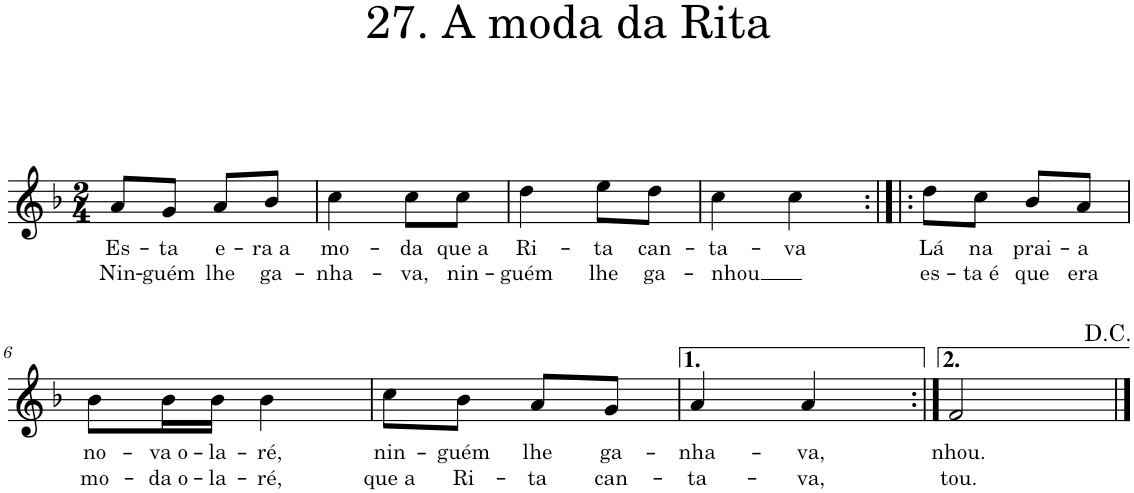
**kern	**text	**text
*part1	*part1	*part1
*staff1	*staff1	*staff1
*I"Piano	*	*
*I'Pno.	*	*
*clefG2	*	*
*k[b-]	*	*
*M2/4	*	*
=1	=1	=1
!	!LO:LY:b	!LO:LY:b
8a/L	Es-	Nin-
!	!LO:LY:b	!LO:LY:b
8g/J	-ta	-guém
!	!LO:LY:b	!LO:LY:b
8a/L	e-	lhe
!	!LO:LY:b	!LO:LY:b
8b-/J	-ra a	ga-
=2	=2	=2
!	!LO:LY:b	!LO:LY:b
4cc\	mo-	-nha-
!	!LO:LY:b	!LO:LY:b
8cc\L	-da	-va,
!	!LO:LY:b	!LO:LY:b
8cc\J	que a	nin-
=3	=3	=3
!	!LO:LY:b	!LO:LY:b
4dd\	Ri-	-guém
!	!LO:LY:b	!LO:LY:b
8ee\L	-ta	lhe
!	!LO:LY:b	!LO:LY:b
8dd\J	can-	ga-
=4	=4	=4
!	!LO:LY:b	!LO:LY:b
4cc\	-ta-	-nhou
!	!LO:LY:b	!
4cc\	-va	.
=5:|!|:	=5:|!|:	=5:|!|:
!	!LO:LY:b	!LO:LY:b
8dd\L	Lá	es-
!	!LO:LY:b	!LO:LY:b
8cc\J	na	-ta é
!	!LO:LY:b	!LO:LY:b
8b-/L	prai-	que
!	!LO:LY:b	!LO:LY:b
8a/J	-a	era
!!LO:LB:g=z
=6	=6	=6
!	!LO:LY:b	!LO:LY:b
8b-\L	no-	mo-
!	!LO:LY:b	!LO:LY:b
16b-\L	-va o-	-da o-
!	!LO:LY:b	!LO:LY:b
16b-\JJ	-la-	-la-
!	!LO:LY:b	!LO:LY:b
4b-\	-ré,	-ré,
=7	=7	=7
!	!LO:LY:b	!LO:LY:b
8cc\L	nin-	que a
!	!LO:LY:b	!LO:LY:b
8b-\J	-guém	Ri-
!	!LO:LY:b	!LO:LY:b
8a/L	lhe	-ta
!	!LO:LY:b	!LO:LY:b
8g/J	ga-	can-
=8	=8	=8
!	!LO:LY:b	!LO:LY:b
4a/	-nha-	-ta-
!	!LO:LY:b	!LO:LY:b
4a/	-va,	-va,
=9:|!	=9:|!	=9:|!
!	!LO:LY:b	!LO:LY:b
2f/	nhou.	tou.
==	==	==
*-	*-	*-
